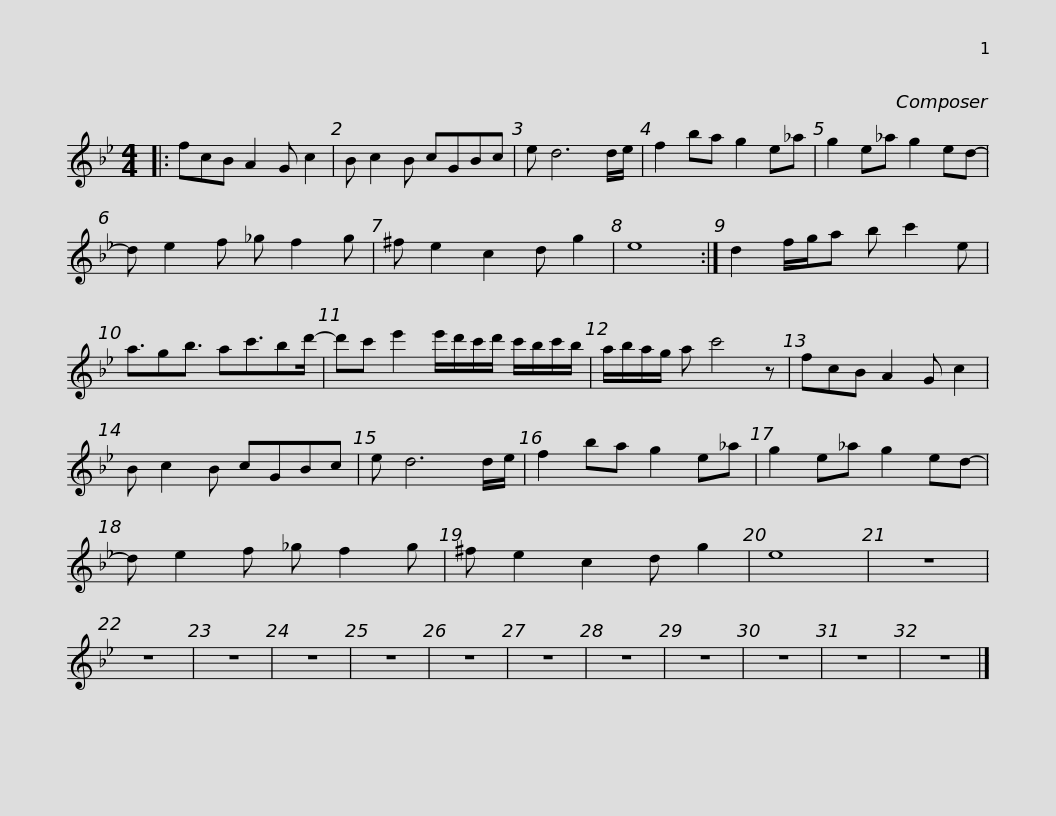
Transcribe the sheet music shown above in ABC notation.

X:1
L:1/8
M:4/4
I:linebreak $
K:Bb
V:1 treble
V:1
|: fcB A2 G c2 | B c2 B cGBc | e d6 d/e/ | f2 ba g2 e_a |$ g2 e_a g2 ed- | %5
 d e2 f _g f2 g | ^f e2 c2 d g2 | e8 :|$ d2 f/g/a b c'2 e | a3/2gb3/2 ac'3/2bd'/- | %10
 d'c' e'2 e'/d'/c'/d'/ c'/b/c'/b/ | a/b/a/g/ a c'4 z |$ fcB A2 G c2 | B c2 B cGBc | e d6 d/e/ | %15
 f2 ba g2 e_a |$ g2 e_a g2 ed- | d e2 f _g f2 g | ^f e2 c2 d g2 | e8 |$ %20
 z8 | z8 | z8 | z8 |$ z8 | %25
 z8 | z8 | z8 |$ z8 | z8 | %30
 z8 | z8 |] %32
